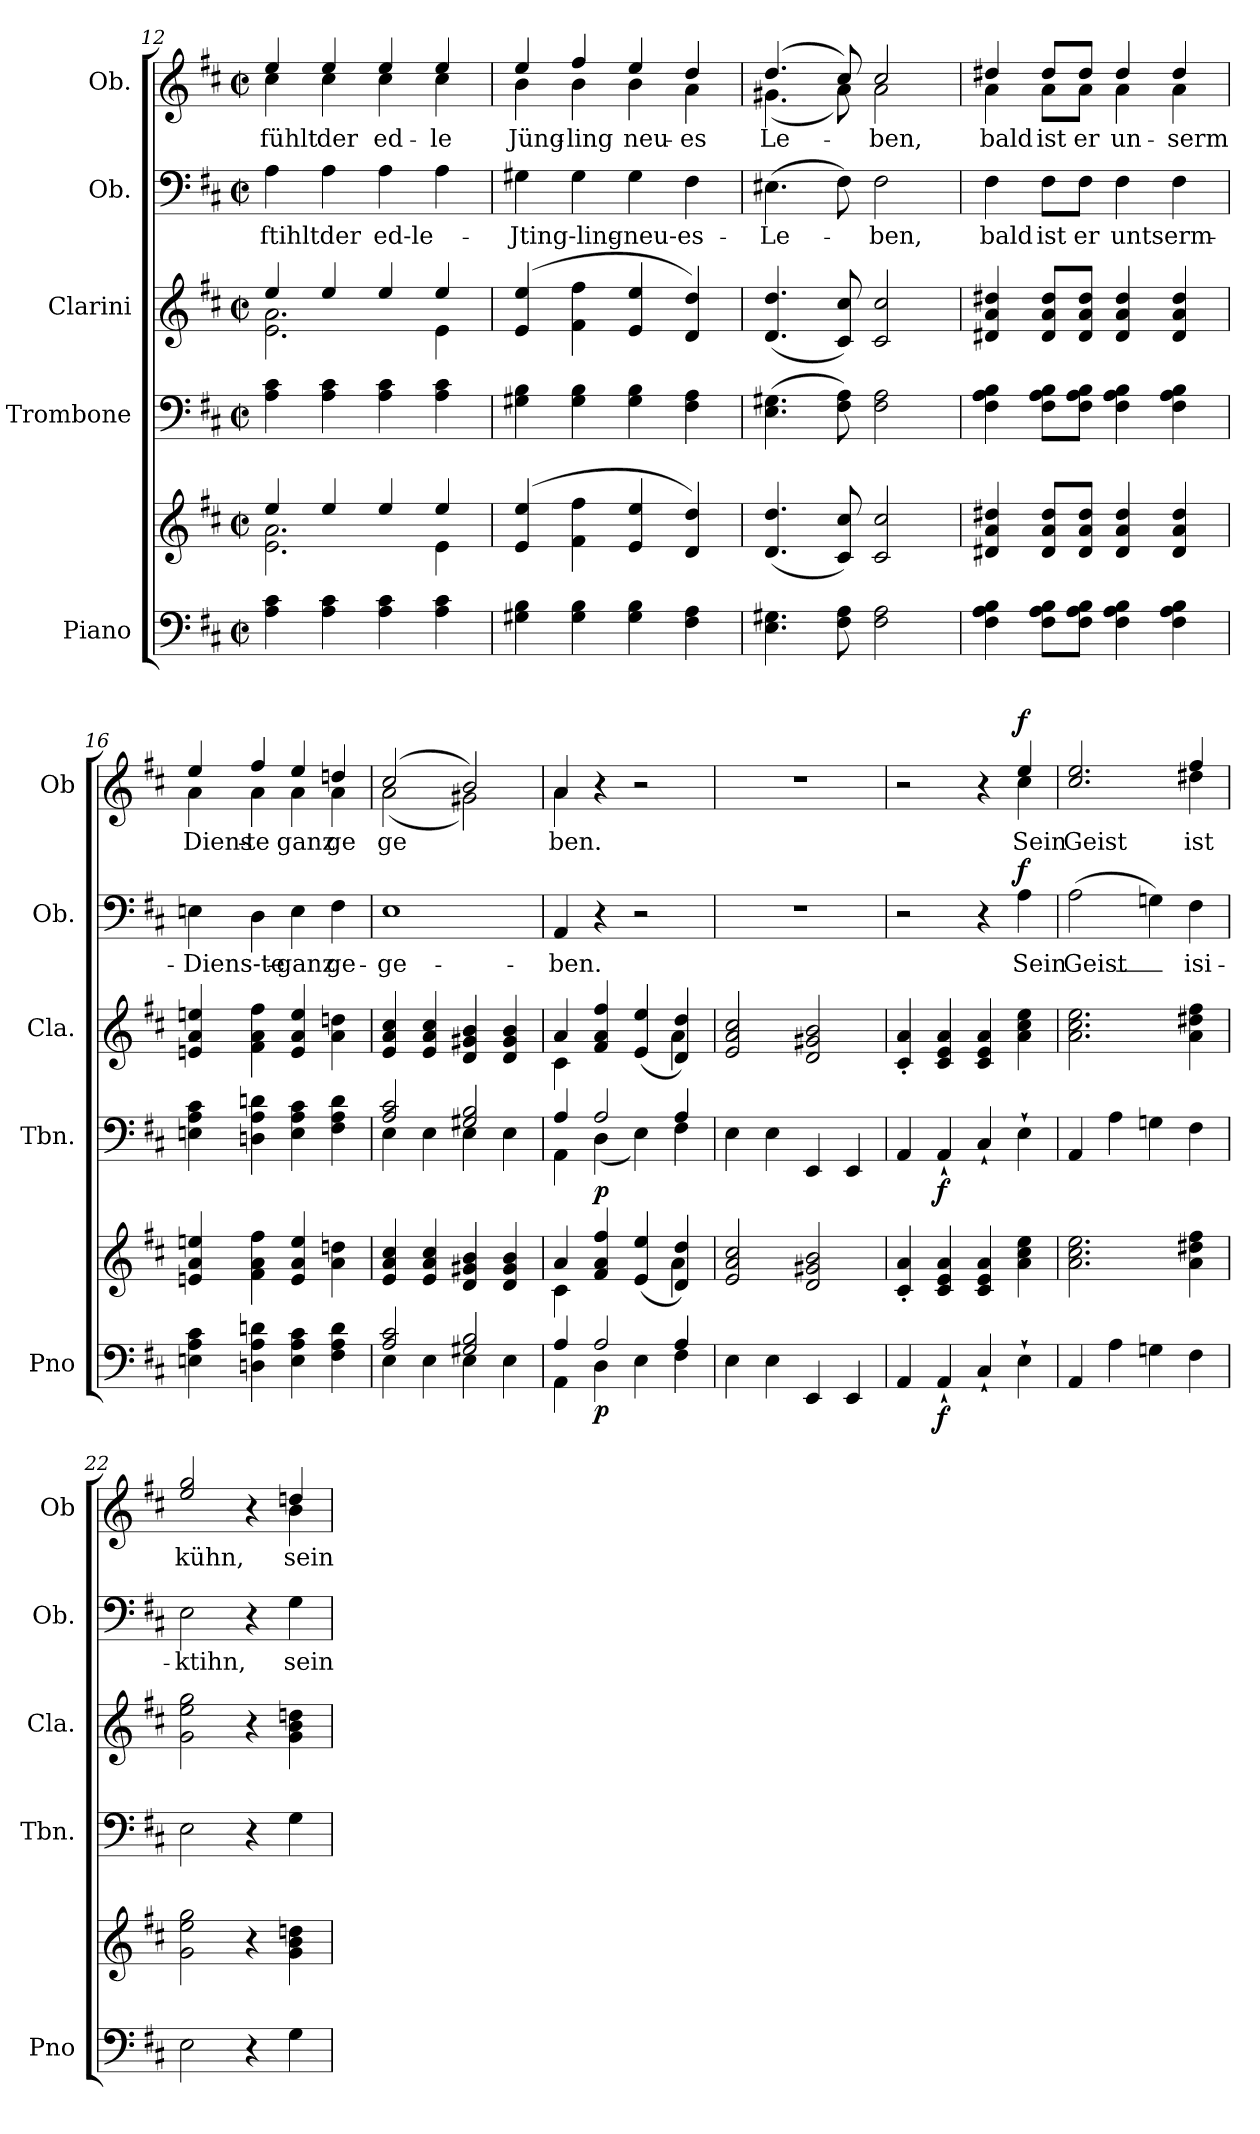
**kern	**kern	**dynam	**kern	**dynam	**kern	**kern	**text	**dynam	**kern	**text	**dynam
*part5	*part5	*part5	*part4	*part4	*part3	*part2	*part2	*part2	*part1	*part1	*part1
*staff6	*staff5	*staff5/6	*staff4	*staff4	*staff3	*staff2	*staff2	*staff2	*staff1	*staff1	*staff1
*I"Piano	*	*	*I"Trombone	*	*I"Clarini	*I"Ob.	*	*	*I"Ob.	*	*
*I'Pno	*	*	*I'Tbn.	*	*I'Cla.	*I'Ob.	*	*	*I'Ob	*	*
*clefF4	*clefG2	*	*clefF4	*	*clefG2	*clefF4	*	*	*clefG2	*	*
*k[f#c#]	*k[f#c#]	*	*k[f#c#]	*	*k[f#c#]	*k[f#c#]	*	*	*k[f#c#]	*	*
*M2/2	*M2/2	*	*M2/2	*	*M2/2	*M2/2	*	*	*M2/2	*	*
*met(c|)	*met(c|)	*	*met(c|)	*	*met(c|)	*met(c|)	*	*	*met(c|)	*	*
=12	=12	=12	=12	=12	=12	=12	=12	=12	=12	=12	=12
*	*^	*	*	*	*^	*	*	*	*^	*	*
!	!	!	!	!	!	!	!	!	!	!	!	!	!LO:LY:b	!
4A\ 4c#\	4ee/	2.e\ 2.a\	.	4A\ 4c#\	.	4ee/	2.e\ 2.a\	4A\	ftihltder	.	4ee/	4cc#\	fühlt	.
!	!	!	!	!	!	!	!	!	!	!	!	!	!LO:LY:b	!
4A\ 4c#\	4ee/	.	.	4A\ 4c#\	.	4ee/	.	4A\	.	.	4ee/	4cc#\	der	.
!	!	!	!	!	!	!	!	!	!	!	!	!	!LO:LY:b	!
4A\ 4c#\	4ee/	.	.	4A\ 4c#\	.	4ee/	.	4A\	ed-le-	.	4ee/	4cc#\	ed-	.
!	!	!	!	!	!	!	!	!	!	!	!	!	!LO:LY:b	!
4A\ 4c#\	4ee/	4e\	.	4A\ 4c#\	.	4ee/	4e\	4A\	.	.	4ee/	4cc#\	-le	.
=13	=13	=13	=13	=13	=13	=13	=13	=13	=13	=13	=13	=13	=13	=13
!	!	!	!	!	!	!	!	!	!	!	!	!	!LO:LY:b	!
*	*v	*v	*	*	*	*v	*v	*	*	*	*	*	*	*
4G#X\ 4B\	(>4e/ 4ee/	.	4G#X\ 4B\	.	(>4e/ 4ee/	4G#X\	-Jting-ling-	.	4ee/	4b\	Jüng-	.
!	!	!	!	!	!	!	!	!	!	!	!LO:LY:b	!
4G#\ 4B\	4f#\ 4ff#\	.	4G#\ 4B\	.	4f#\ 4ff#\	4G#\	.	.	4ff#/	4b\	-ling	.
!	!	!	!	!	!	!	!	!	!	!	!LO:LY:b	!
4G#\ 4B\	4e/ 4ee/	.	4G#\ 4B\	.	4e/ 4ee/	4G#\	-neu-es-	.	4ee/	4b\	-neu-	.
!	!	!	!	!	!	!	!	!	!	!	!LO:LY:b	!
4F#\ 4A\	4d/ 4dd/)	.	4F#\ 4A\	.	4d/ 4dd/)	4F#\	.	.	4dd/	4a\	-es	.
=14	=14	=14	=14	=14	=14	=14	=14	=14	=14	=14	=14	=14
!	!	!	!	!	!	!	!	!	!	!	!LO:LY:b	!
4.E\ 4.G#X\	(<4.d/ 4.dd/	.	(>4.E\ 4.G#X\	.	(<4.d/ 4.dd/	(>4.E#X\	-Le-	.	(>4.dd/	(<4.g#X\	Le-	.
8F#\ 8A\	8c#/ 8cc#/)	.	8F#\ 8A\)	.	8c#/ 8cc#/)	8F#\)	.	.	8cc#/)	8a\)	.	.
!	!	!	!	!	!	!	!	!	!	!	!LO:LY:b	!
2F#\ 2A\	2c#/ 2cc#/	.	2F#\ 2A\	.	2c#/ 2cc#/	2F#\	-ben,	.	2cc#/	2a\	-ben,	.
=15	=15	=15	=15	=15	=15	=15	=15	=15	=15	=15	=15	=15
!	!	!	!	!	!	!	!	!	!	!	!LO:LY:b	!
4F#\ 4A\ 4B\	4d#X/ 4a/ 4dd#X/	.	4F#\ 4A\ 4B\	.	4d#X/ 4a/ 4dd#X/	4F#\	bald	.	4dd#X/	4a\	bald	.
!	!	!	!	!	!	!	!	!	!	!	!LO:LY:b	!
8F#\ 8A\ 8B\L	8d#/ 8a/ 8dd#/L	.	8F#\ 8A\ 8B\L	.	8d#/ 8a/ 8dd#/L	8F#\L	ist	.	8dd#/L	8a\L	ist	.
!	!	!	!	!	!	!	!	!	!	!	!LO:LY:b	!
8F#\ 8A\ 8B\J	8d#/ 8a/ 8dd#/J	.	8F#\ 8A\ 8B\J	.	8d#/ 8a/ 8dd#/J	8F#\J	er	.	8dd#/J	8a\J	er	.
!	!	!	!	!	!	!	!	!	!	!	!LO:LY:b	!
4F#\ 4A\ 4B\	4d#/ 4a/ 4dd#/	.	4F#\ 4A\ 4B\	.	4d#/ 4a/ 4dd#/	4F#\	untserm-	.	4dd#/	4a\	un-	.
!	!	!	!	!	!	!	!	!	!	!	!LO:LY:b	!
4F#\ 4A\ 4B\	4d#/ 4a/ 4dd#/	.	4F#\ 4A\ 4B\	.	4d#/ 4a/ 4dd#/	4F#\	.	.	4dd#/	4a\	-serm	.
=16	=16	=16	=16	=16	=16	=16	=16	=16	=16	=16	=16	=16
!	!	!	!	!	!	!	!	!	!	!	!LO:LY:b	!
4En\ 4A\ 4c#\	4en/ 4a/ 4een/	.	4En\ 4A\ 4c#\	.	4en/ 4a/ 4een/	4En\	-Diens-te-	.	4ee/	4a\	Diens-	.
!	!	!	!	!	!	!	!	!	!	!	!LO:LY:b	!
4Dn\ 4A\ 4dn\	4f#\ 4a\ 4ff#\	.	4Dn\ 4A\ 4dn\	.	4f#\ 4a\ 4ff#\	4D\	.	.	4ff#/	4a\	-te	.
!	!	!	!	!	!	!	!	!	!	!	!LO:LY:b	!
4E\ 4A\ 4c#\	4e/ 4a/ 4ee/	.	4E\ 4A\ 4c#\	.	4e/ 4a/ 4ee/	4E\	-ganz	.	4ee/	4a\	ganz	.
!	!	!	!	!	!	!	!	!	!	!	!LO:LY:b	!
4F#\ 4A\ 4d\	4a\ 4ddn\	.	4F#\ 4A\ 4d\	.	4a\ 4ddn\	4F#\	ge-	.	4ddn/	4a\	ge	.
!!LO:LB:g=z	!!
=17	=17	=17	=17	=17	=17	=17	=17	=17	=17	=17	=17	=17
*^	*	*	*^	*	*	*	*	*	*	*	*	*
!	!	!	!	!	!	!	!	!	!	!	!	!	!LO:LY:b	!
2A/ 2c#/	4E\	4e/ 4a/ 4cc#/	.	2A/ 2c#/	4E\	.	4e/ 4a/ 4cc#/	1E	-ge-	.	(>2cc#/	(<2a\	ge	.
.	4E\	4e/ 4a/ 4cc#/	.	.	4E\	.	4e/ 4a/ 4cc#/	.	.	.	.	.	.	.
2G#X/ 2B/	4E\	4d/ 4g#X/ 4b/	.	2G#X/ 2B/	4E\	.	4d/ 4g#X/ 4b/	.	.	.	2b/)	2g#X\)	.	.
.	4E\	4d/ 4g#/ 4b/	.	.	4E\	.	4d/ 4g#/ 4b/	.	.	.	.	.	.	.
=18	=18	=18	=18	=18	=18	=18	=18	=18	=18	=18	=18	=18	=18	=18
*	*	*^	*	*	*	*	*^	*	*	*	*	*	*	*
!	!	!	!	!	!	!	!	!	!	!	!	!	!	!	!LO:LY:b	!
4A/	4AA\	4a/	4c#\	.	4A/	4AA\	.	4a/	4c#\	4AA/	-ben.	.	4a/	4a\	ben.	.
!	!	!	!	!LO:DY:b=2	!	!	!LO:DY:b	!	!	!	!	!	!	!	!	!
2A/	4D\	4f#/ 4a/ 4ff#/	2ryy	p	2A/	(<4D\	p	4f#/ 4a/ 4ff#/	2ryy	4r	.	.	4r	2.ryy	.	.
.	4E\	(<4e/ 4ee/	.	.	.	4E\)	.	(<4e/ 4ee/	.	2r	.	.	2r	.	.	.
4A/	4F#\	4d/ 4dd/)	4a\	.	4A/	4F#\	.	4d/ 4dd/)	4a\	.	.	.	.	.	.	.
*v	*v	*	*	*	*v	*v	*	*v	*v	*	*	*	*v	*v	*	*
*	*v	*v	*	*	*	*	*	*	*	*	*	*
=19	=19	=19	=19	=19	=19	=19	=19	=19	=19	=19	=19
4E\	2e/ 2a/ 2cc#/	.	4E\	.	2e/ 2a/ 2cc#/	1r	.	.	1r	.	.
4E\	.	.	4E\	.	.	.	.	.	.	.	.
4EE/	2d/ 2g#X/ 2b/	.	4EE/	.	2d/ 2g#X/ 2b/	.	.	.	.	.	.
4EE/	.	.	4EE/	.	.	.	.	.	.	.	.
=20	=20	=20	=20	=20	=20	=20	=20	=20	=20	=20	=20
*	*	*	*	*	*	*	*	*	*^	*	*
4AA/	4c#/' 4a/'	.	4AA/	.	4c#/' 4a/'	2r	.	.	2r	2.ryy	.	.
!	!	!LO:DY:b=2	!	!LO:DY:b	!	!	!	!	!	!	!	!
4AA`/	4c#/ 4e/ 4a/	f	4AA`/	f	4c#/ 4e/ 4a/	.	.	.	.	.	.	.
4C#`/	4c#/ 4e/ 4a/	.	4C#`/	.	4c#/ 4e/ 4a/	4r	.	.	4r	.	.	.
!	!	!	!	!	!	!	!	!LO:DY:b	!	!	!LO:LY:b	!LO:DY:b
4E`\	4a\ 4cc#\ 4ee\	.	4E`\	.	4a\ 4cc#\ 4ee\	4A\	Sein	f	4ee/	4cc#\	Sein	f
=21	=21	=21	=21	=21	=21	=21	=21	=21	=21	=21	=21	=21
!	!	!	!	!	!	!	!	!	!	!	!LO:LY:b	!
4AA/	2.a\ 2.cc#\ 2.ee\	.	4AA/	.	2.a\ 2.cc#\ 2.ee\	(>2A\	Geist_	.	2.cc#/ 2.ee/	2.ryy	Geist_	.
4A\	.	.	4A\	.	.	.	.	.	.	.	.	.
4Gn\	.	.	4Gn\	.	.	4Gn\)	.	.	.	.	.	.
!	!	!	!	!	!	!	!	!	!	!	!LO:LY:b	!
4F#\	4a\ 4dd#X\ 4ff#\	.	4F#\	.	4a\ 4dd#X\ 4ff#\	4F#\	isi-	.	4ff#/	4dd#X\	ist	.
=22	=22	=22	=22	=22	=22	=22	=22	=22	=22	=22	=22	=22
!	!	!	!	!	!	!	!	!	!	!	!LO:LY:b	!
2E\	2g\ 2ee\ 2gg\	.	2E\	.	2g\ 2ee\ 2gg\	2E\	-ktihn,	.	2ee/ 2gg/	2.ryy	kühn,	.
4r	4r	.	4r	.	4r	4r	.	.	4r	.	.	.
!	!	!	!	!	!	!	!	!	!	!	!LO:LY:b	!
4G\	4g\ 4b\ 4ddn\	.	4G\	.	4g\ 4b\ 4ddn\	4G\	sein	.	4ddn/	4b\	sein	.
*	*	*	*	*	*	*	*	*	*v	*v	*	*
=	=	=	=	=	=	=	=	=	=	=	=
*-	*-	*-	*-	*-	*-	*-	*-	*-	*-	*-	*-
